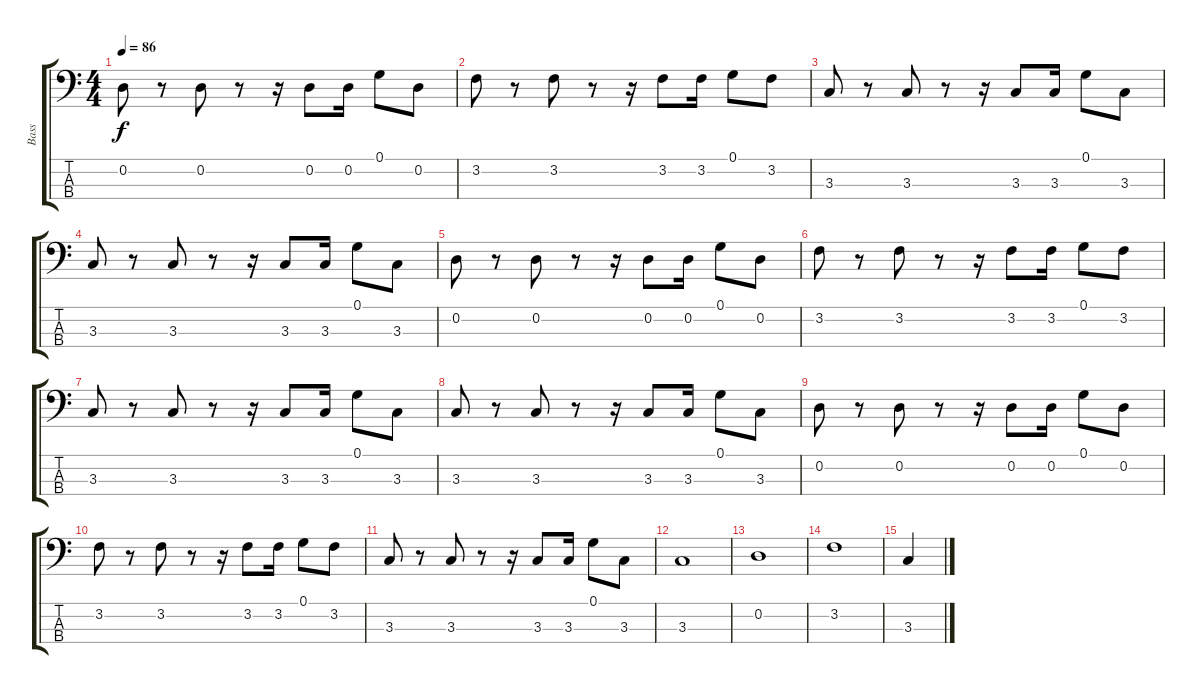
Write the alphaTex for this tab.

\track ("Bass" "Bass") {instrument synthbass2}
\staff {score tabs}
\tuning (G2 D2 A1 E1) {hide}
\ts (4 4)
\tempo 86
\clef f4
\ks c
0.2.8{dy f} r.8 0.2.8 r.8 r.16 0.2.8 0.2.16 0.1.8 0.2.8 |
3.2.8 r.8 3.2.8 r.8 r.16 3.2.8 3.2.16 0.1.8 3.2.8 |
3.3.8 r.8 3.3.8 r.8 r.16 3.3.8 3.3.16 0.1.8 3.3.8 |
3.3.8 r.8 3.3.8 r.8 r.16 3.3.8 3.3.16 0.1.8 3.3.8 |
0.2.8 r.8 0.2.8 r.8 r.16 0.2.8 0.2.16 0.1.8 0.2.8 |
3.2.8 r.8 3.2.8 r.8 r.16 3.2.8 3.2.16 0.1.8 3.2.8 |
3.3.8 r.8 3.3.8 r.8 r.16 3.3.8 3.3.16 0.1.8 3.3.8 |
3.3.8 r.8 3.3.8 r.8 r.16 3.3.8 3.3.16 0.1.8 3.3.8 |
0.2.8 r.8 0.2.8 r.8 r.16 0.2.8 0.2.16 0.1.8 0.2.8 |
3.2.8 r.8 3.2.8 r.8 r.16 3.2.8 3.2.16 0.1.8 3.2.8 |
3.3.8 r.8 3.3.8 r.8 r.16 3.3.8 3.3.16 0.1.8 3.3.8 |
3.3.1 |
0.2.1 |
3.2.1 |
3.3.4
